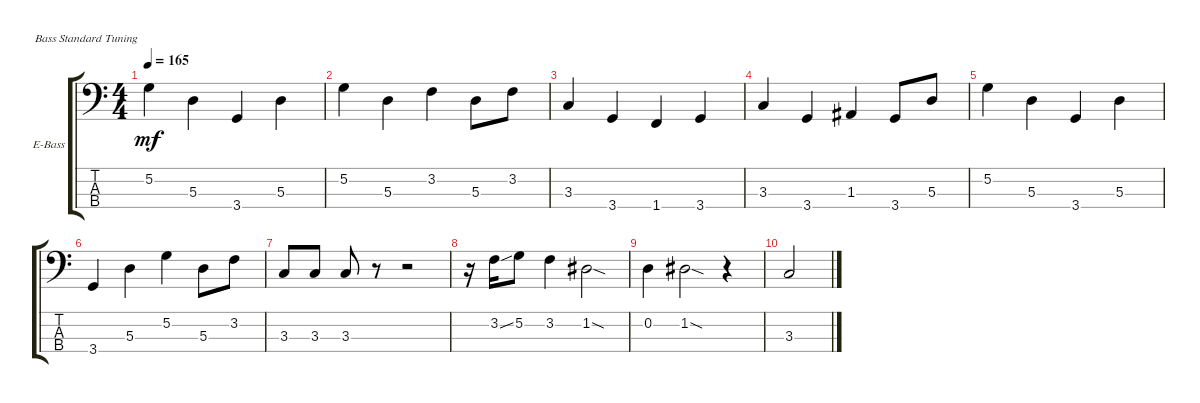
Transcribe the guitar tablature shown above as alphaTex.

\defaultSystemsLayout 4
\bracketExtendMode groupsimilarinstruments
\firstSystemTrackNameOrientation horizontal
\otherSystemsTrackNameOrientation horizontal
\track ("Electric Bass" "E-Bass") {instrument electricbassfinger}
\staff {score tabs}
\tuning (G2 D2 A1 E1)
\ts (4 4)
\tempo 165
\clef f4
\scale
0.333333
\ks c
5.2.4{dy mf} 5.3.4 3.4.4 5.3.4 |
\scale
0.333333 5.2.4 5.3.4 3.2.4 5.3.8 3.2.8 |
\scale
0.333333 3.3.4 3.4.4 1.4.4 3.4.4 |
\scale
0.333333 3.3.4 3.4.4 1.3.4 3.4.8 5.3.8 |
\scale
0.333333 5.2.4 5.3.4 3.4.4 5.3.4 |
\scale
0.333333 3.4.4 5.3.4 5.2.4 5.3.8 3.2.8 |
\scale
0.333333 3.3.8 3.3.8 3.3.8 r.8 r.2 |
\scale
0.333333 r.16 3.2{ss}.16 5.2.8 3.2.4 1.2{sod}.2 |
0.2.4 1.2{sod}.2 r.4 |
3.3.2
